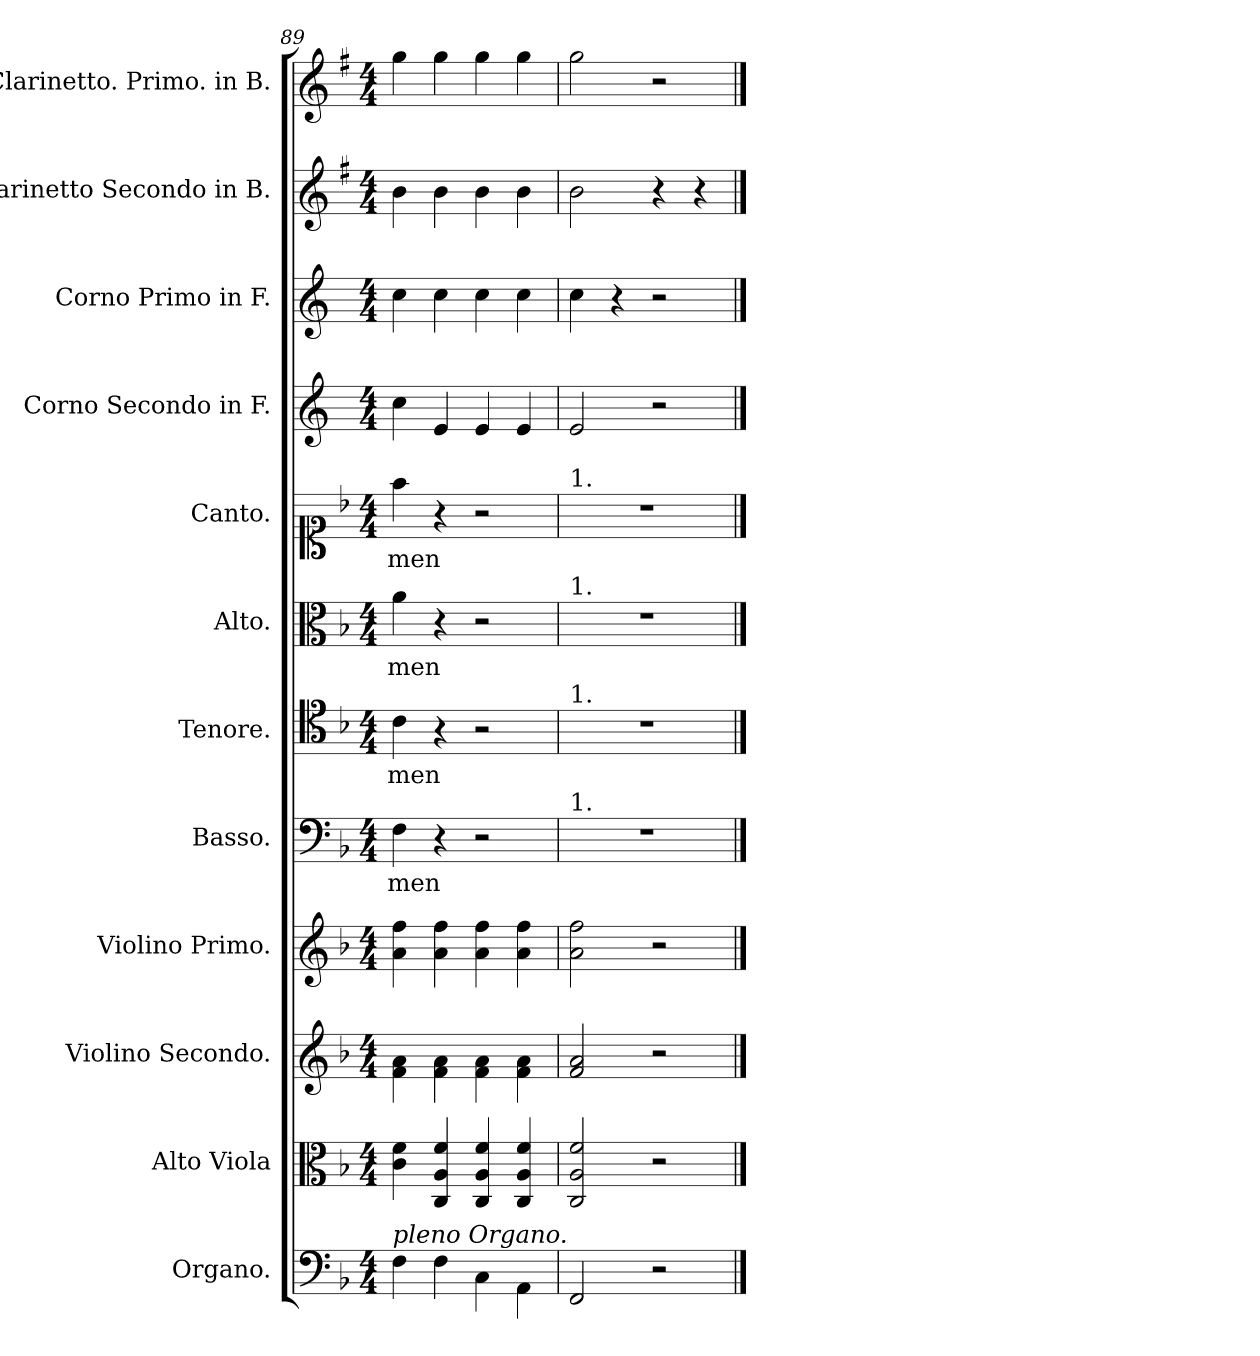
**kern	**kern	**kern	**kern	**kern	**text	**kern	**text	**kern	**text	**kern	**text	**kern	**kern	**kern	**kern
*part12	*part11	*part10	*part9	*part8	*part8	*part7	*part7	*part6	*part6	*part5	*part5	*part4	*part3	*part2	*part1
*staff12	*staff11	*staff10	*staff9	*staff8	*staff8	*staff7	*staff7	*staff6	*staff6	*staff5	*staff5	*staff4	*staff3	*staff2	*staff1
*I"Organo.	*I"Alto Viola	*I"Violino Secondo.	*I"Violino Primo.	*I"Basso.	*	*I"Tenore.	*	*I"Alto.	*	*I"Canto.	*	*I"Corno Secondo in F.	*I"Corno Primo in F.	*I"Clarinetto Secondo in B.	*I"Clarinetto. Primo. in B.
*I'org	*I'a-vla	*I'vl 2	*I'vl 1	*I'B	*	*I'T	*	*I'A	*	*	*	*I'cor 2 in F	*I'cor 1 in F	*I'cl 2 in B	*I'cl 1 in B
*clefF4	*clefC3	*clefG2	*clefG2	*clefF4	*	*clefC4	*	*clefC3	*	*clefC1	*	*clefG2	*clefG2	*clefG2	*clefG2
*	*	*	*	*	*	*	*	*	*	*	*	*ITrd4c7	*ITrd4c7	*ITrd1c2	*ITrd1c2
*k[b-]	*k[b-]	*k[b-]	*k[b-]	*k[b-]	*	*k[b-]	*	*k[b-]	*	*k[b-]	*	*k[b-]	*k[b-]	*k[b-]	*k[b-]
*F:	*F:	*F:	*F:	*F:	*	*F:	*	*F:	*	*F:	*	*F:	*F:	*F:	*F:
*M4/4	*M4/4	*M4/4	*M4/4	*M4/4	*	*M4/4	*	*M4/4	*	*M4/4	*	*M4/4	*M4/4	*M4/4	*M4/4
=89	=89	=89	=89	=89	=89	=89	=89	=89	=89	=89	=89	=89	=89	=89	=89
!LO:TX:a:i:t=pleno Organo.	!	!	!	!	!	!	!	!	!	!	!	!	!	!	!
4F\	4c\ 4f\	4f\ 4a\	4a\ 4ff\	4F\	-men	4c\	-men	4a\	-men	4ff\	-men	4f\	4f\	4a\	4ff\
4F\	4C/ 4A/ 4f/	4f\ 4a\	4a\ 4ff\	4r	.	4r	.	4r	.	4r	.	4A/	4f\	4a\	4ff\
4C\	4C/ 4A/ 4f/	4f\ 4a\	4a\ 4ff\	2r	.	2r	.	2r	.	2r	.	4A/	4f\	4a\	4ff\
4AA\	4C/ 4A/ 4f/	4f\ 4a\	4a\ 4ff\	.	.	.	.	.	.	.	.	4A/	4f\	4a\	4ff\
=90	=90	=90	=90	=90	=90	=90	=90	=90	=90	=90	=90	=90	=90	=90	=90
!	!	!	!	!	!	!	!	!	!	!LO:TX:a:t=1.	!	!	!	!	!
!	!	!	!	!	!	!	!	!LO:TX:a:t=1.	!	!	!	!	!	!	!
!	!	!	!	!	!	!LO:TX:a:t=1.	!	!	!	!	!	!	!	!	!
!	!	!	!	!LO:TX:a:t=1.	!	!	!	!	!	!	!	!	!	!	!
2FF/	2C/ 2A/ 2f/	2f/ 2a/	2a\ 2ff\	1r	.	1r	.	1r	.	1r	.	2A/	4f\	2a\	2ff\
.	.	.	.	.	.	.	.	.	.	.	.	.	4r	.	.
2r	2r	2r	2r	.	.	.	.	.	.	.	.	2r	2r	4r	2r
.	.	.	.	.	.	.	.	.	.	.	.	.	.	4r	.
==	==	==	==	==	==	==	==	==	==	==	==	==	==	==	==
*-	*-	*-	*-	*-	*-	*-	*-	*-	*-	*-	*-	*-	*-	*-	*-
